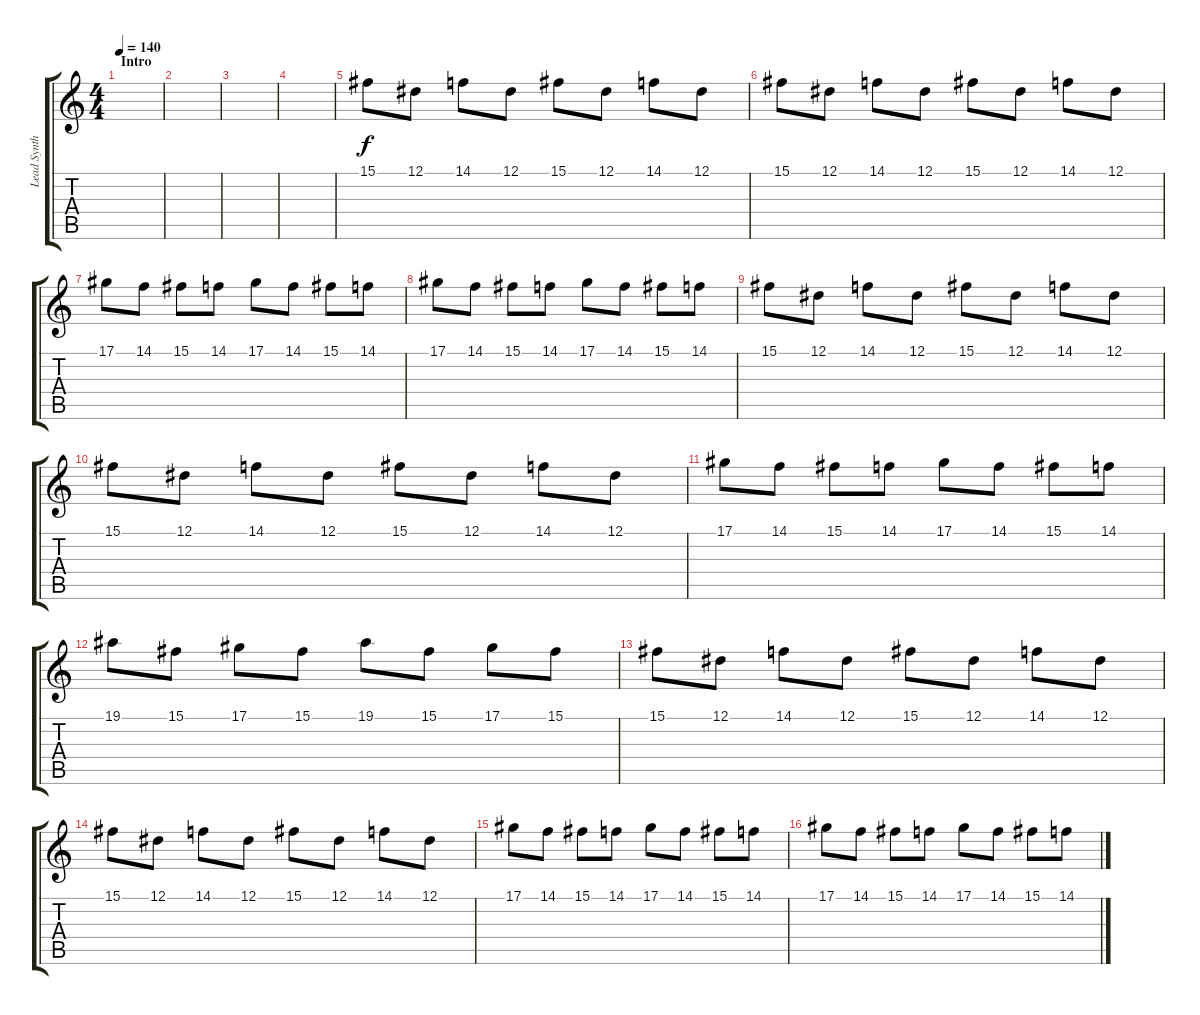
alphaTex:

\track ("Lead Synth (Everton)" "Lead Synth") {instrument fx4atmosphere}
\staff {score tabs}
\tuning (Eb4 Bb3 Gb3 Db3 Ab2 Eb2) {hide}
\ts (4 4)
\section ("" "Intro")
\tempo 140
\clef g2
\ks c
|
|
|
|
15.1.8{volume 5} 12.1.8{volume 7} 14.1.8{volume 9} 12.1.8{volume 11} 15.1.8{volume 13} 12.1.8 14.1.8 12.1.8 |
15.1.8 12.1.8 14.1.8 12.1.8 15.1.8 12.1.8 14.1.8 12.1.8 |
17.1.8 14.1.8 15.1.8 14.1.8 17.1.8 14.1.8 15.1.8 14.1.8 |
17.1.8 14.1.8 15.1.8 14.1.8 17.1.8 14.1.8 15.1.8 14.1.8 |
15.1.8 12.1.8 14.1.8 12.1.8 15.1.8 12.1.8 14.1.8 12.1.8 |
15.1.8 12.1.8 14.1.8 12.1.8 15.1.8 12.1.8 14.1.8 12.1.8 |
17.1.8 14.1.8 15.1.8 14.1.8 17.1.8 14.1.8 15.1.8 14.1.8 |
19.1.8 15.1.8 17.1.8 15.1.8 19.1.8 15.1.8 17.1.8 15.1.8 |
15.1.8 12.1.8 14.1.8 12.1.8 15.1.8 12.1.8 14.1.8 12.1.8 |
15.1.8 12.1.8 14.1.8 12.1.8 15.1.8 12.1.8 14.1.8 12.1.8 |
17.1.8 14.1.8 15.1.8 14.1.8 17.1.8 14.1.8 15.1.8 14.1.8 |
17.1.8 14.1.8 15.1.8 14.1.8 17.1.8 14.1.8 15.1.8 14.1.8
